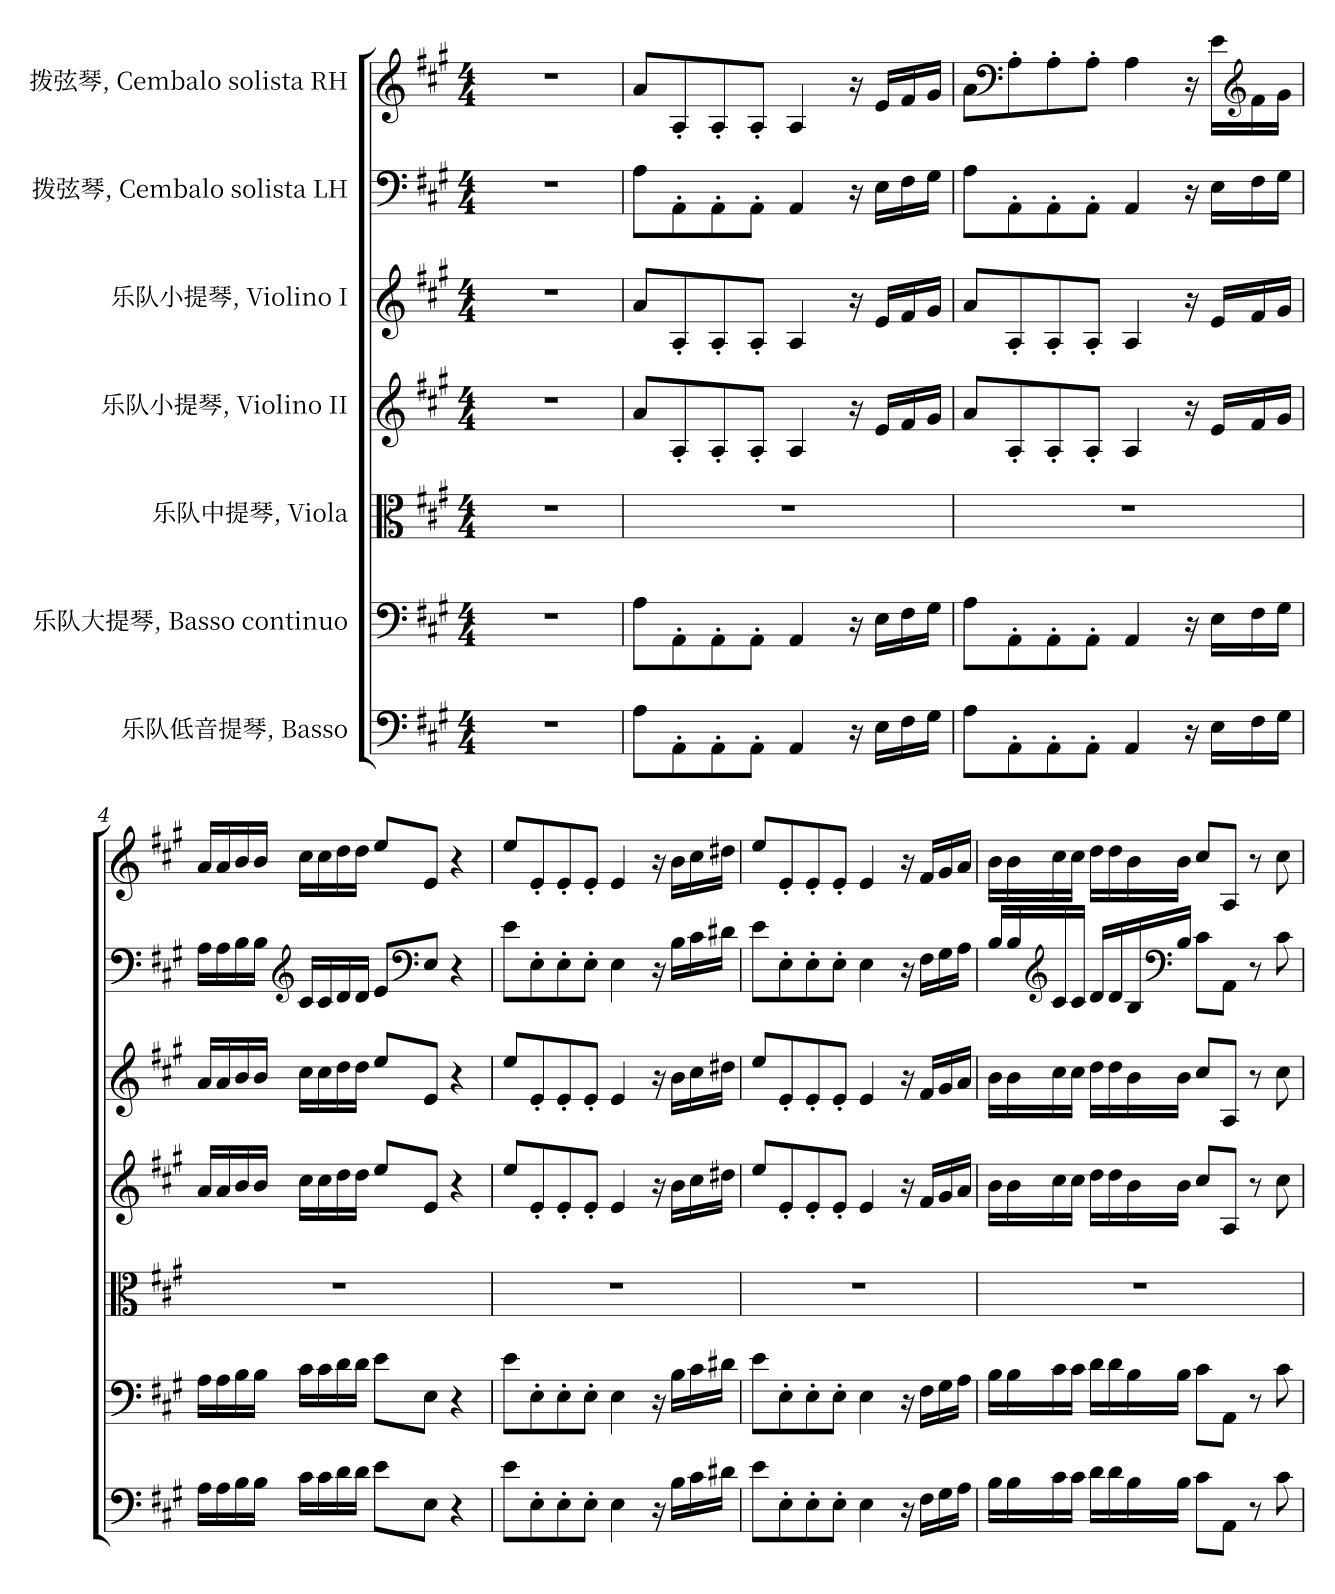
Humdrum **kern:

**kern	**kern	**kern	**kern	**kern	**kern	**kern
*part7	*part6	*part5	*part4	*part3	*part2	*part1
*staff7	*staff6	*staff5	*staff4	*staff3	*staff2	*staff1
*I"乐队低音提琴, Basso	*I"乐队大提琴, Basso continuo	*I"乐队中提琴, Viola	*I"乐队小提琴, Violino II	*I"乐队小提琴, Violino I	*I"拨弦琴, Cembalo solista LH	*I"拨弦琴, Cembalo solista RH
*clefF4	*clefF4	*clefC3	*clefG2	*clefG2	*clefF4	*clefG2
*ITrd7c12	*	*	*	*	*	*
*k[f#c#g#]	*k[f#c#g#]	*k[f#c#g#]	*k[f#c#g#]	*k[f#c#g#]	*k[f#c#g#]	*k[f#c#g#]
*M4/4	*M4/4	*M4/4	*M4/4	*M4/4	*M4/4	*M4/4
=1	=1	=1	=1	=1	=1	=1
1r	1r	1r	1r	1r	1r	1r
=2	=2	=2	=2	=2	=2	=2
*	*	*	*	*	*	*MM115
8AA\L	8A\L	1r	8a/L	8a/L	8A\L	8a/L
8AAA'\	8AA'\	.	8A'/	8A'/	8AA'\	8A'/
8AAA'\	8AA'\	.	8A'/	8A'/	8AA'\	8A'/
8AAA'\J	8AA'\J	.	8A'/J	8A'/J	8AA'\J	8A'/J
4AAA/	4AA/	.	4A/	4A/	4AA/	4A/
16r	16r	.	16r	16r	16r	16r
16EE\LL	16E\LL	.	16e/LL	16e/LL	16E\LL	16e/LL
16FF#\	16F#\	.	16f#/	16f#/	16F#\	16f#/
16GG#\JJ	16G#\JJ	.	16g#/JJ	16g#/JJ	16G#\JJ	16g#/JJ
=3	=3	=3	=3	=3	=3	=3
8AA\L	8A\L	1r	8a/L	8a/L	8A\L	8a\L
*	*	*	*	*	*	*clefF4
8AAA'\	8AA'\	.	8A'/	8A'/	8AA'\	8A'\
8AAA'\	8AA'\	.	8A'/	8A'/	8AA'\	8A'\
8AAA'\J	8AA'\J	.	8A'/J	8A'/J	8AA'\J	8A'\J
4AAA/	4AA/	.	4A/	4A/	4AA/	4A\
16r	16r	.	16r	16r	16r	16r
16EE\LL	16E\LL	.	16e/LL	16e/LL	16E\LL	16e\LL
*	*	*	*	*	*	*clefG2
16FF#\	16F#\	.	16f#/	16f#/	16F#\	16f#\
16GG#\JJ	16G#\JJ	.	16g#/JJ	16g#/JJ	16G#\JJ	16g#\JJ
!!LO:PB:g=z
=4	=4	=4	=4	=4	=4	=4
16AA\LL	16A\LL	1r	16a/LL	16a/LL	16A\LL	16a/LL
16AA\	16A\	.	16a/	16a/	16A\	16a/
16BB\	16B\	.	16b/	16b/	16B\	16b/
16BB\JJ	16B\JJ	.	16b/JJ	16b/JJ	16B\JJ	16b/JJ
*	*	*	*	*	*clefG2	*
16C#\LL	16c#\LL	.	16cc#\LL	16cc#\LL	16c#/LL	16cc#\LL
16C#\	16c#\	.	16cc#\	16cc#\	16c#/	16cc#\
16D\	16d\	.	16dd\	16dd\	16d/	16dd\
16D\JJ	16d\JJ	.	16dd\JJ	16dd\JJ	16d/JJ	16dd\JJ
8E\L	8e\L	.	8ee/L	8ee/L	8e/L	8ee/L
*	*	*	*	*	*clefF4	*
8EE\J	8E\J	.	8e/J	8e/J	8E/J	8e/J
4r	4r	.	4r	4r	4r	4r
=5	=5	=5	=5	=5	=5	=5
8E\L	8e\L	1r	8ee/L	8ee/L	8e\L	8ee/L
8EE'\	8E'\	.	8e'/	8e'/	8E'\	8e'/
8EE'\	8E'\	.	8e'/	8e'/	8E'\	8e'/
8EE'\J	8E'\J	.	8e'/J	8e'/J	8E'\J	8e'/J
4EE\	4E\	.	4e/	4e/	4E\	4e/
16r	16r	.	16r	16r	16r	16r
16BB\LL	16B\LL	.	16b\LL	16b\LL	16B\LL	16b\LL
16C#\	16c#\	.	16cc#\	16cc#\	16c#\	16cc#\
16D#X\JJ	16d#X\JJ	.	16dd#X\JJ	16dd#X\JJ	16d#X\JJ	16dd#X\JJ
=6	=6	=6	=6	=6	=6	=6
8E\L	8e\L	1r	8ee/L	8ee/L	8e\L	8ee/L
8EE'\	8E'\	.	8e'/	8e'/	8E'\	8e'/
8EE'\	8E'\	.	8e'/	8e'/	8E'\	8e'/
8EE'\J	8E'\J	.	8e'/J	8e'/J	8E'\J	8e'/J
4EE\	4E\	.	4e/	4e/	4E\	4e/
16r	16r	.	16r	16r	16r	16r
16FF#\LL	16F#\LL	.	16f#/LL	16f#/LL	16F#\LL	16f#/LL
16GG#\	16G#\	.	16g#/	16g#/	16G#\	16g#/
16AA\JJ	16A\JJ	.	16a/JJ	16a/JJ	16A\JJ	16a/JJ
!!LO:PB:g=z
=7	=7	=7	=7	=7	=7	=7
16BB\LL	16B\LL	1r	16b\LL	16b\LL	16B/LL	16b\LL
16BB\	16B\	.	16b\	16b\	16B/	16b\
*	*	*	*	*	*clefG2	*
16C#\	16c#\	.	16cc#\	16cc#\	16c#/	16cc#\
16C#\JJ	16c#\JJ	.	16cc#\JJ	16cc#\JJ	16c#/JJ	16cc#\JJ
16D\LL	16d\LL	.	16dd\LL	16dd\LL	16d/LL	16dd\LL
16D\	16d\	.	16dd\	16dd\	16d/	16dd\
16BB\	16B\	.	16b\	16b\	16B/	16b\
*	*	*	*	*	*clefF4	*
16BB\JJ	16B\JJ	.	16b\JJ	16b\JJ	16B/JJ	16b\JJ
8C#\L	8c#\L	.	8cc#/L	8cc#/L	8c#\L	8cc#/L
8AAA\J	8AA\J	.	8A/J	8A/J	8AA\J	8A/J
8r	8r	.	8r	8r	8r	8r
8C#\	8c#\	.	8cc#\	8cc#\	8c#\	8cc#\
=	=	=	=	=	=	=
*-	*-	*-	*-	*-	*-	*-
